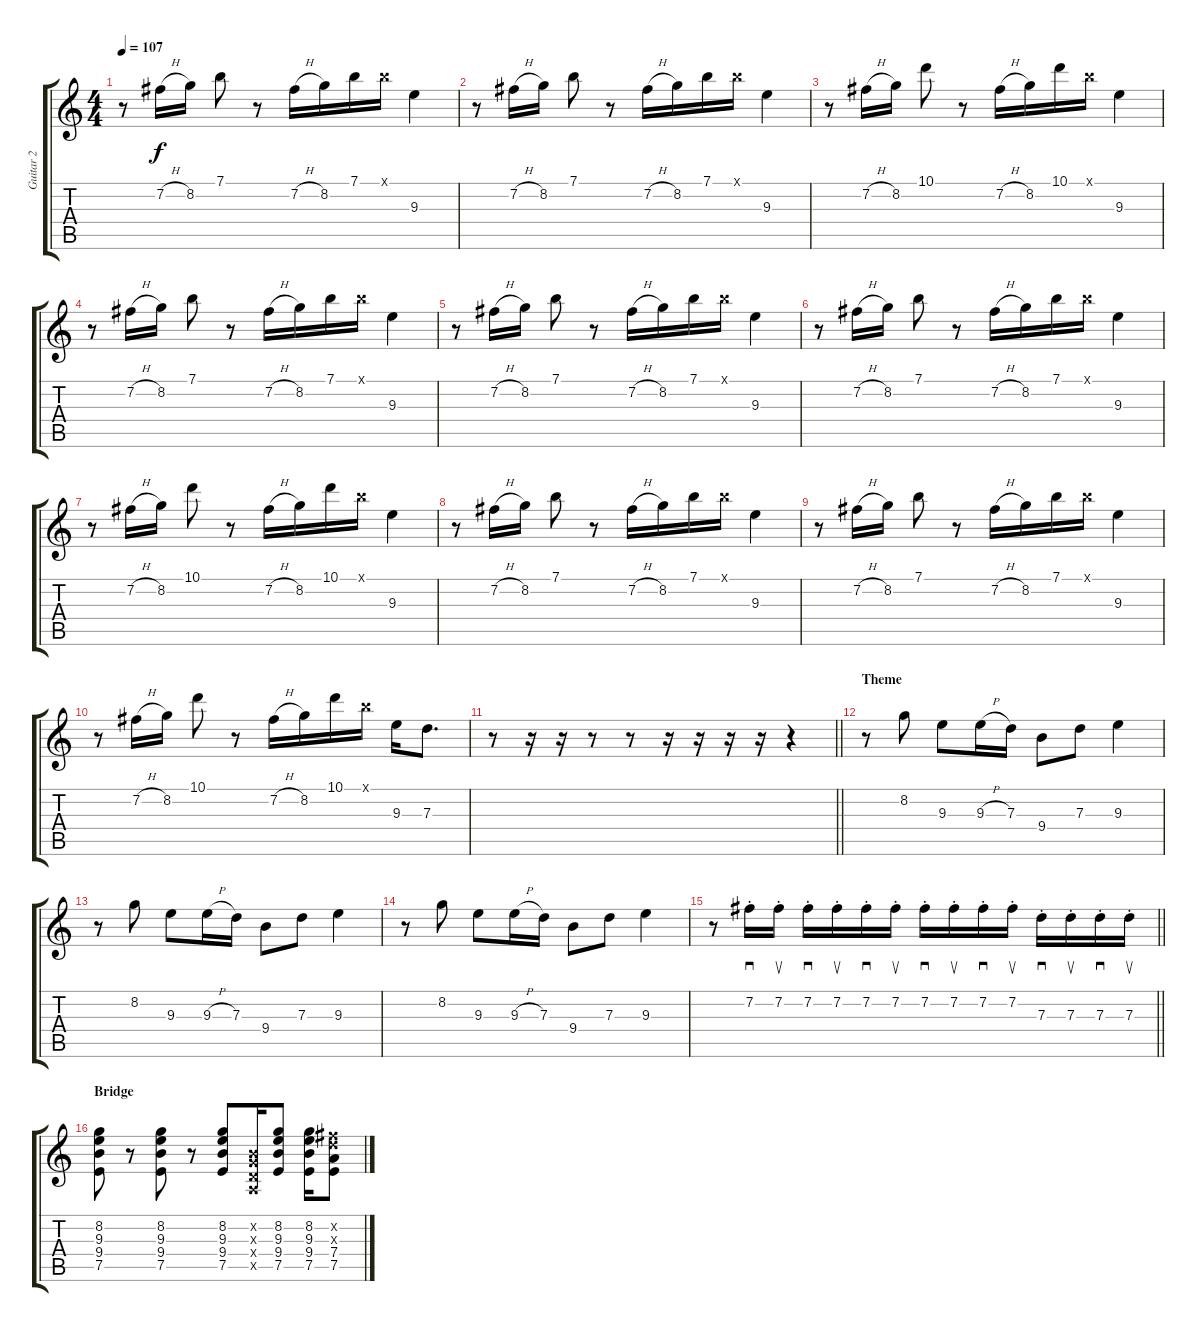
\track ("Guitar 2" "Guitar 2") {instrument distortionguitar}
\staff {score tabs}
\tuning (E4 B3 G3 D3 A2 E2) {hide}
\ts (4 4)
\tempo 107
\clef g2
\ks c
r.8{dy f} 7.2{h}.16 8.2.16 7.1.8 r.8 7.2{h}.16 8.2.16 7.1.16 7.1{x}.16 9.3.4 |
r.8 7.2{h}.16 8.2.16 7.1.8 r.8 7.2{h}.16 8.2.16 7.1.16 7.1{x}.16 9.3.4 |
r.8 7.2{h}.16 8.2.16 10.1.8 r.8 7.2{h}.16 8.2.16 10.1.16 7.1{x}.16 9.3.4 |
r.8 7.2{h}.16 8.2.16 7.1.8 r.8 7.2{h}.16 8.2.16 7.1.16 7.1{x}.16 9.3.4 |
r.8 7.2{h}.16 8.2.16 7.1.8 r.8 7.2{h}.16 8.2.16 7.1.16 7.1{x}.16 9.3.4 |
r.8 7.2{h}.16 8.2.16 7.1.8 r.8 7.2{h}.16 8.2.16 7.1.16 7.1{x}.16 9.3.4 |
r.8 7.2{h}.16 8.2.16 10.1.8 r.8 7.2{h}.16 8.2.16 10.1.16 7.1{x}.16 9.3.4 |
r.8 7.2{h}.16 8.2.16 7.1.8 r.8 7.2{h}.16 8.2.16 7.1.16 7.1{x}.16 9.3.4 |
r.8 7.2{h}.16 8.2.16 7.1.8 r.8 7.2{h}.16 8.2.16 7.1.16 7.1{x}.16 9.3.4 |
r.8 7.2{h}.16 8.2.16 10.1.8 r.8 7.2{h}.16 8.2.16 10.1.16 7.1{x}.16 9.3.16 7.3.8{d} |
\barLineRight lightlight
r.8 r.16 r.16 r.8 r.8 r.16 r.16 r.16 r.16 r.4 |
\section ("" "Theme")
r.8 8.2.8 9.3.8 9.3{h}.16 7.3.16 9.4.8 7.3.8 9.3.4 |
r.8 8.2.8 9.3.8 9.3{h}.16 7.3.16 9.4.8 7.3.8 9.3.4 |
r.8 8.2.8 9.3.8 9.3{h}.16 7.3.16 9.4.8 7.3.8 9.3.4 |
\barLineRight lightlight
r.8 7.2{st}.16{sd} 7.2{st}.16{su} 7.2{st}.16{sd} 7.2{st}.16{su} 7.2{st}.16{sd} 7.2{st}.16{su} 7.2{st}.16{sd} 7.2{st}.16{su} 7.2{st}.16{sd} 7.2{st}.16{su} 7.3{st}.16{sd} 7.3{st}.16{su} 7.3{st}.16{sd} 7.3{st}.16{su} |
\section ("" "Bridge")
(8.2 9.3 9.4 7.5).8 r.8 (8.2 9.3 9.4 7.5).8 r.8 (8.2 9.3 9.4 7.5).8 (0.2{x} 0.3{x} 0.4{x} 0.5{x}).16 (8.2 9.3 9.4 7.5).8 (8.2 9.3 9.4 7.5).16 (7.2{x} 7.3{x} 7.4 7.5).8
